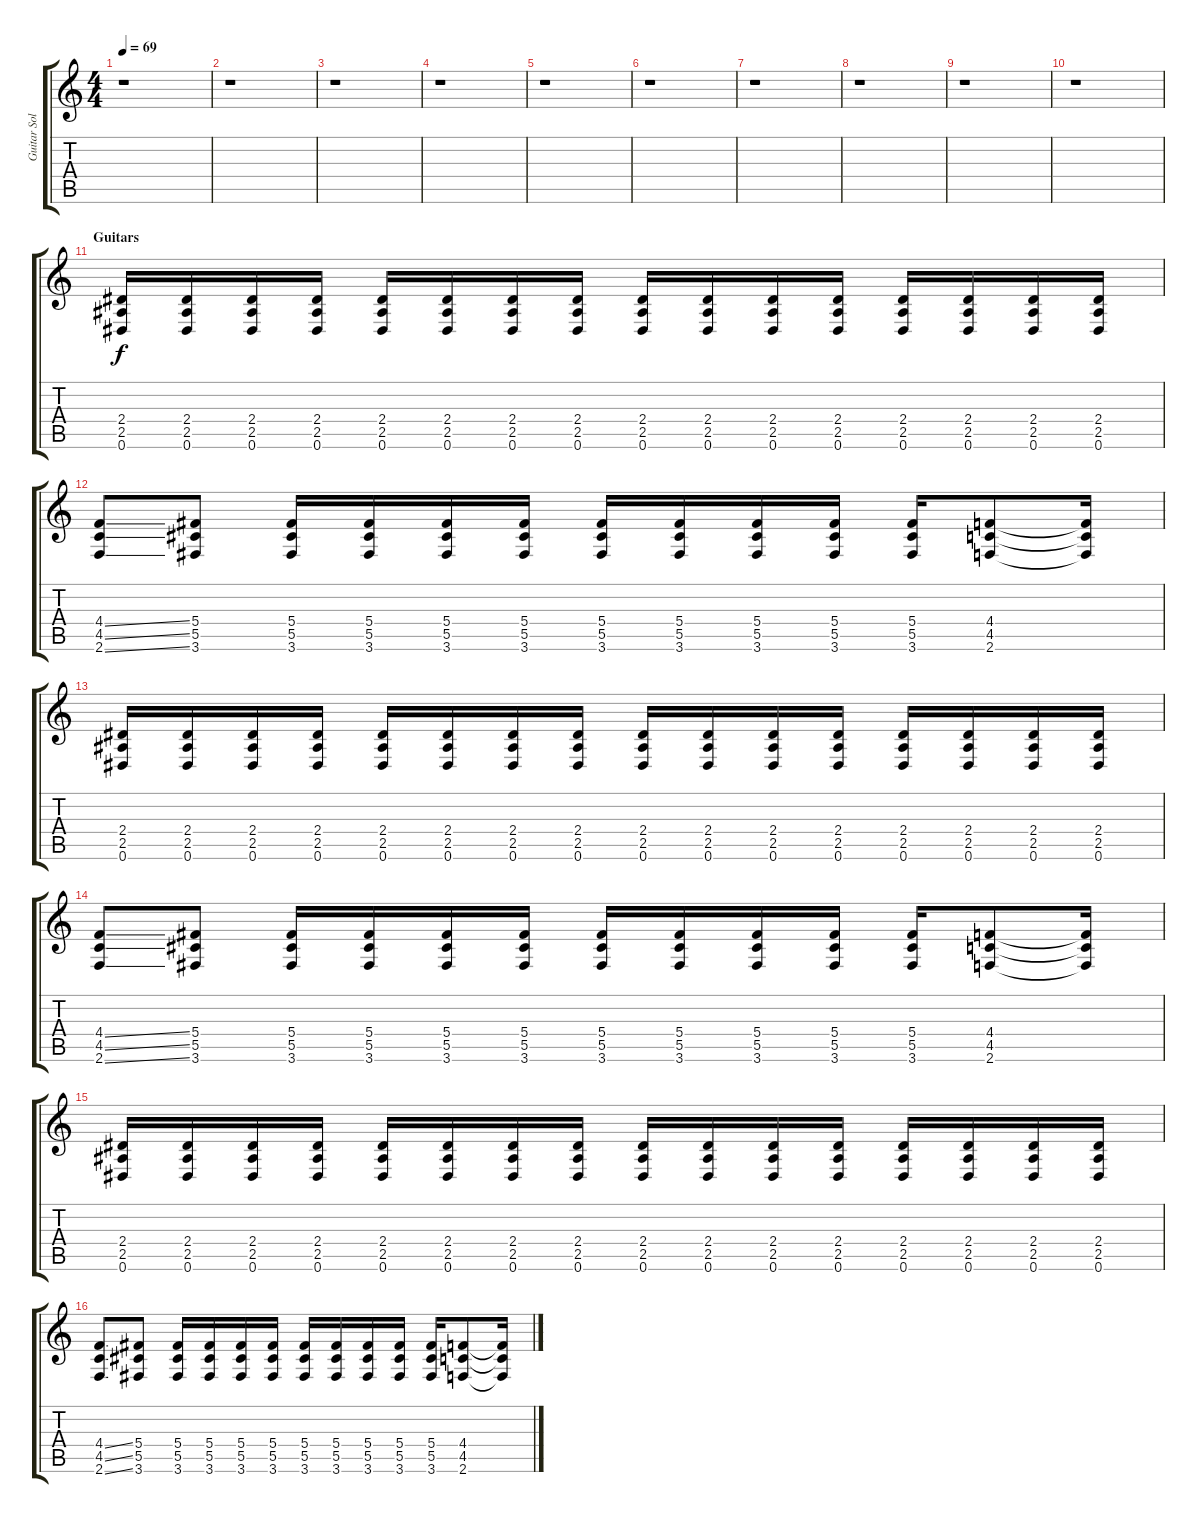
\track ("Guitar Solo" "Guitar Sol") {instrument distortionguitar}
\staff {score tabs}
\tuning (Eb4 Bb3 Gb3 Db3 Ab2 Eb2) {hide}
\ts (4 4)
\tempo 69
\clef g2
\ks c
r.1{dy f} |
r.1 |
r.1 |
r.1 |
r.1 |
r.1 |
r.1 |
r.1 |
r.1 |
r.1 |
\section ("" "Guitars")
(2.4 2.5 0.6).16 (2.4 2.5 0.6).16 (2.4 2.5 0.6).16 (2.4 2.5 0.6).16 (2.4 2.5 0.6).16 (2.4 2.5 0.6).16 (2.4 2.5 0.6).16 (2.4 2.5 0.6).16 (2.4 2.5 0.6).16 (2.4 2.5 0.6).16 (2.4 2.5 0.6).16 (2.4 2.5 0.6).16 (2.4 2.5 0.6).16 (2.4 2.5 0.6).16 (2.4 2.5 0.6).16 (2.4 2.5 0.6).16 |
(4.4{ss} 4.5{ss} 2.6{ss}).8 (5.4 5.5 3.6).8 (5.4 5.5 3.6).16 (5.4 5.5 3.6).16 (5.4 5.5 3.6).16 (5.4 5.5 3.6).16 (5.4 5.5 3.6).16 (5.4 5.5 3.6).16 (5.4 5.5 3.6).16 (5.4 5.5 3.6).16 (5.4 5.5 3.6).16 (4.4 4.5 2.6).8 (4.4{t} 4.5{t} 2.6{t}).16 |
(2.4 2.5 0.6).16 (2.4 2.5 0.6).16 (2.4 2.5 0.6).16 (2.4 2.5 0.6).16 (2.4 2.5 0.6).16 (2.4 2.5 0.6).16 (2.4 2.5 0.6).16 (2.4 2.5 0.6).16 (2.4 2.5 0.6).16 (2.4 2.5 0.6).16 (2.4 2.5 0.6).16 (2.4 2.5 0.6).16 (2.4 2.5 0.6).16 (2.4 2.5 0.6).16 (2.4 2.5 0.6).16 (2.4 2.5 0.6).16 |
(4.4{ss} 4.5{ss} 2.6{ss}).8 (5.4 5.5 3.6).8 (5.4 5.5 3.6).16 (5.4 5.5 3.6).16 (5.4 5.5 3.6).16 (5.4 5.5 3.6).16 (5.4 5.5 3.6).16 (5.4 5.5 3.6).16 (5.4 5.5 3.6).16 (5.4 5.5 3.6).16 (5.4 5.5 3.6).16 (4.4 4.5 2.6).8 (4.4{t} 4.5{t} 2.6{t}).16 |
(2.4 2.5 0.6).16 (2.4 2.5 0.6).16 (2.4 2.5 0.6).16 (2.4 2.5 0.6).16 (2.4 2.5 0.6).16 (2.4 2.5 0.6).16 (2.4 2.5 0.6).16 (2.4 2.5 0.6).16 (2.4 2.5 0.6).16 (2.4 2.5 0.6).16 (2.4 2.5 0.6).16 (2.4 2.5 0.6).16 (2.4 2.5 0.6).16 (2.4 2.5 0.6).16 (2.4 2.5 0.6).16 (2.4 2.5 0.6).16 |
(4.4{ss} 4.5{ss} 2.6{ss}).8 (5.4 5.5 3.6).8 (5.4 5.5 3.6).16 (5.4 5.5 3.6).16 (5.4 5.5 3.6).16 (5.4 5.5 3.6).16 (5.4 5.5 3.6).16 (5.4 5.5 3.6).16 (5.4 5.5 3.6).16 (5.4 5.5 3.6).16 (5.4 5.5 3.6).16 (4.4 4.5 2.6).8 (4.4{t} 4.5{t} 2.6{t}).16
